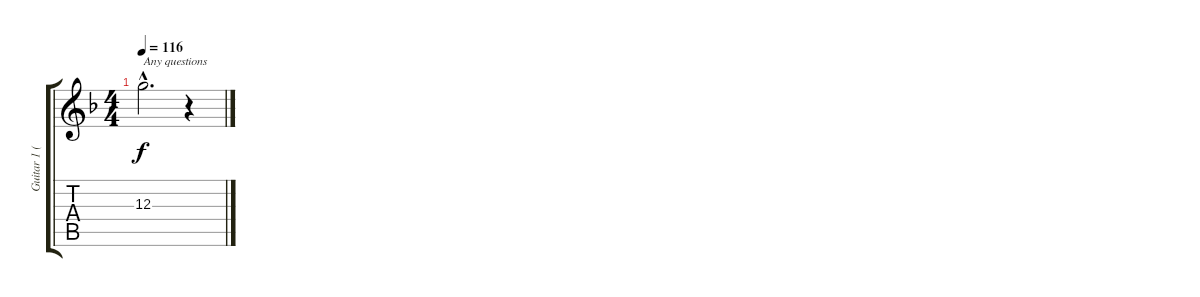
\track ("Guitar 1 (Left Channel)" "Guitar 1 (") {instrument overdrivenguitar}
\staff {score tabs}
\tuning (E4 B3 G3 D3 A2 E2) {hide}
\ts (4 4)
\tempo 116
\clef g2
\ks f
12.3{hac t}.2{d txt "Any questions" dy f} r.4
